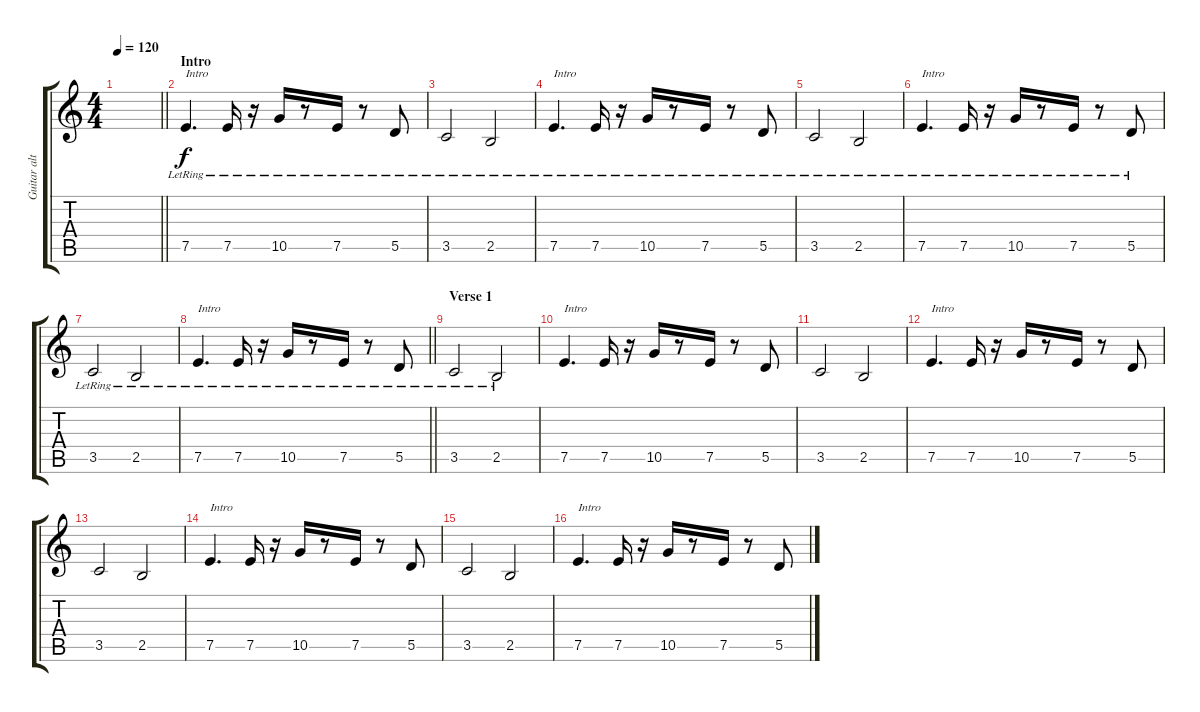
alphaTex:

\track ("Guitar alternativa" "Guitar alt") {instrument distortionguitar}
\staff {score tabs}
\tuning (E4 B3 G3 D3 A2 E2) {hide}
\ts (4 4)
\tempo 120
\clef g2
\barLineRight lightlight
\ks c
|
\section ("" "Intro")
7.5{lr}.4{d txt "Intro"} 7.5{lr}.16 r.16 10.5{lr}.16 r.8 7.5{lr}.16 r.8 5.5{lr}.8 |
3.5{lr}.2 2.5{lr}.2 |
7.5{lr}.4{d txt "Intro"} 7.5{lr}.16 r.16 10.5{lr}.16 r.8 7.5{lr}.16 r.8 5.5{lr}.8 |
3.5{lr}.2 2.5{lr}.2 |
7.5{lr}.4{d txt "Intro"} 7.5{lr}.16 r.16 10.5{lr}.16 r.8 7.5{lr}.16 r.8 5.5{lr}.8 |
3.5{lr}.2 2.5{lr}.2 |
\barLineRight lightlight
7.5{lr}.4{d txt "Intro"} 7.5{lr}.16 r.16 10.5{lr}.16 r.8 7.5{lr}.16 r.8 5.5{lr}.8 |
\section ("" "Verse 1")
3.5{lr}.2 2.5{lr}.2 |
7.5.4{d txt "Intro"} 7.5.16 r.16 10.5.16 r.8 7.5.16 r.8 5.5.8 |
3.5.2 2.5.2 |
7.5.4{d txt "Intro"} 7.5.16 r.16 10.5.16 r.8 7.5.16 r.8 5.5.8 |
3.5.2 2.5.2 |
7.5.4{d txt "Intro"} 7.5.16 r.16 10.5.16 r.8 7.5.16 r.8 5.5.8 |
3.5.2 2.5.2 |
7.5.4{d txt "Intro"} 7.5.16 r.16 10.5.16 r.8 7.5.16 r.8 5.5.8
